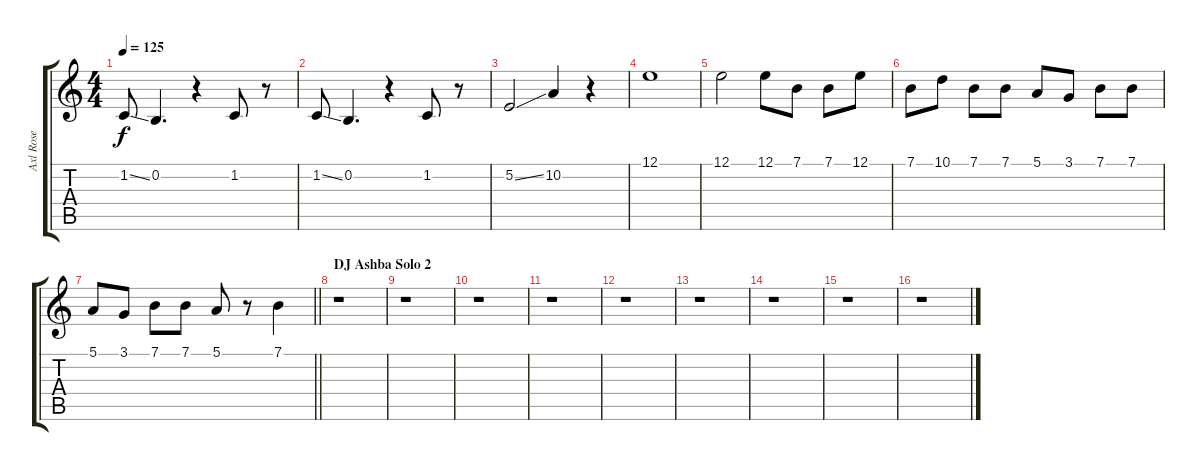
\track ("Axl Rose" "Axl Rose") {instrument baritonesax}
\staff {score tabs}
\tuning (E4 B3 G3 D3 A2 E2) {hide}
\ts (4 4)
\tempo 125
\clef g2
\ks c
1.2{ss}.8{dy f} 0.2.4{d} r.4 1.2.8 r.8 |
1.2{ss}.8 0.2.4{d} r.4 1.2.8 r.8 |
5.2{ss}.2 10.2.4 r.4 |
12.1.1 |
12.1.2 12.1.8 7.1.8 7.1.8 12.1.8 |
7.1.8 10.1.8 7.1.8 7.1.8 5.1.8 3.1.8 7.1.8 7.1.8 |
\barLineRight lightlight
5.1.8 3.1.8 7.1.8 7.1.8 5.1.8 r.8 7.1.4 |
\section ("" "DJ Ashba Solo 2")
r.1 |
r.1 |
r.1 |
r.1 |
r.1 |
r.1 |
r.1 |
r.1 |
r.1
